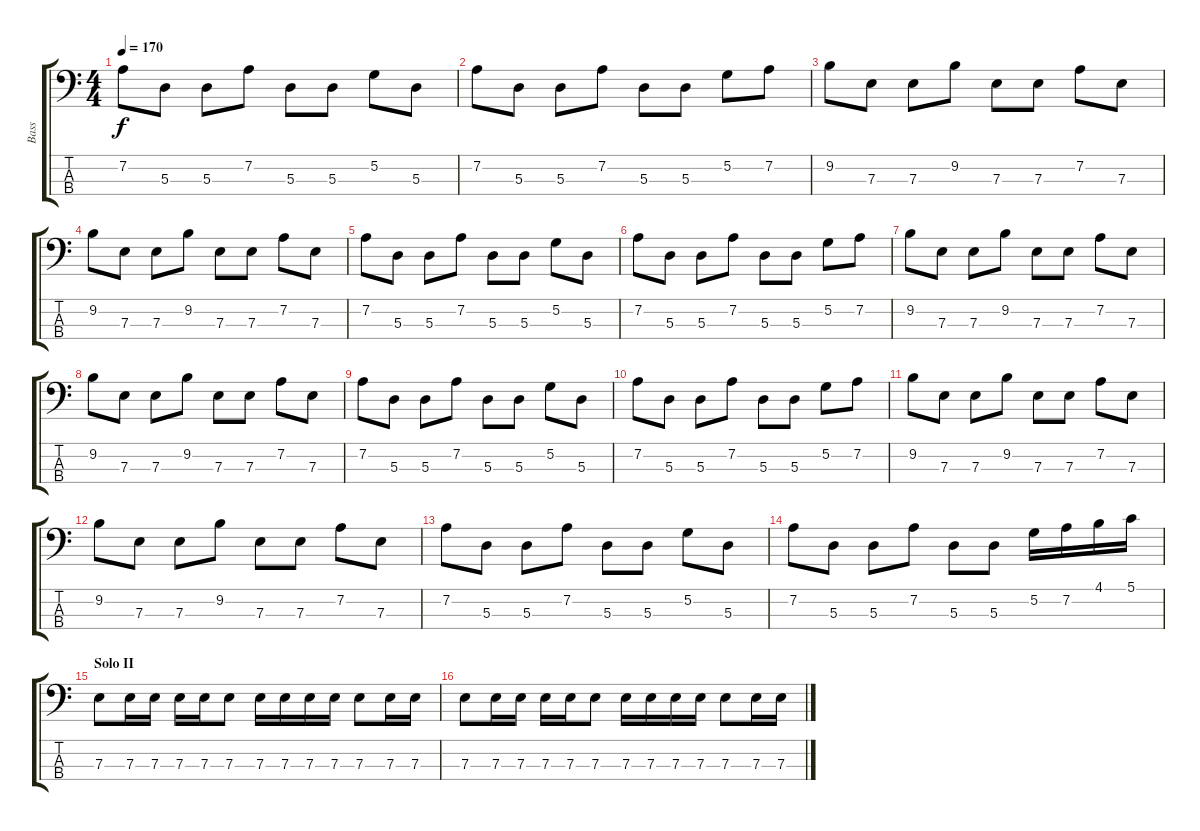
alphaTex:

\track ("Bass" "Bass") {instrument electricbassfinger}
\staff {score tabs}
\tuning (G2 D2 A1 E1) {hide}
\ts (4 4)
\tempo 170
\clef f4
\ks c
7.2.8{dy f} 5.3.8 5.3.8 7.2.8 5.3.8 5.3.8 5.2.8 5.3.8 |
7.2.8 5.3.8 5.3.8 7.2.8 5.3.8 5.3.8 5.2.8 7.2.8 |
9.2.8 7.3.8 7.3.8 9.2.8 7.3.8 7.3.8 7.2.8 7.3.8 |
9.2.8 7.3.8 7.3.8 9.2.8 7.3.8 7.3.8 7.2.8 7.3.8 |
7.2.8 5.3.8 5.3.8 7.2.8 5.3.8 5.3.8 5.2.8 5.3.8 |
7.2.8 5.3.8 5.3.8 7.2.8 5.3.8 5.3.8 5.2.8 7.2.8 |
9.2.8 7.3.8 7.3.8 9.2.8 7.3.8 7.3.8 7.2.8 7.3.8 |
9.2.8 7.3.8 7.3.8 9.2.8 7.3.8 7.3.8 7.2.8 7.3.8 |
7.2.8 5.3.8 5.3.8 7.2.8 5.3.8 5.3.8 5.2.8 5.3.8 |
7.2.8 5.3.8 5.3.8 7.2.8 5.3.8 5.3.8 5.2.8 7.2.8 |
9.2.8 7.3.8 7.3.8 9.2.8 7.3.8 7.3.8 7.2.8 7.3.8 |
9.2.8 7.3.8 7.3.8 9.2.8 7.3.8 7.3.8 7.2.8 7.3.8 |
7.2.8 5.3.8 5.3.8 7.2.8 5.3.8 5.3.8 5.2.8 5.3.8 |
7.2.8 5.3.8 5.3.8 7.2.8 5.3.8 5.3.8 5.2.16 7.2.16 4.1.16 5.1.16 |
\section ("" "Solo II")
7.3.8 7.3.16 7.3.16 7.3.16 7.3.16 7.3.8 7.3.16 7.3.16 7.3.16 7.3.16 7.3.8 7.3.16 7.3.16 |
7.3.8 7.3.16 7.3.16 7.3.16 7.3.16 7.3.8 7.3.16 7.3.16 7.3.16 7.3.16 7.3.8 7.3.16 7.3.16
